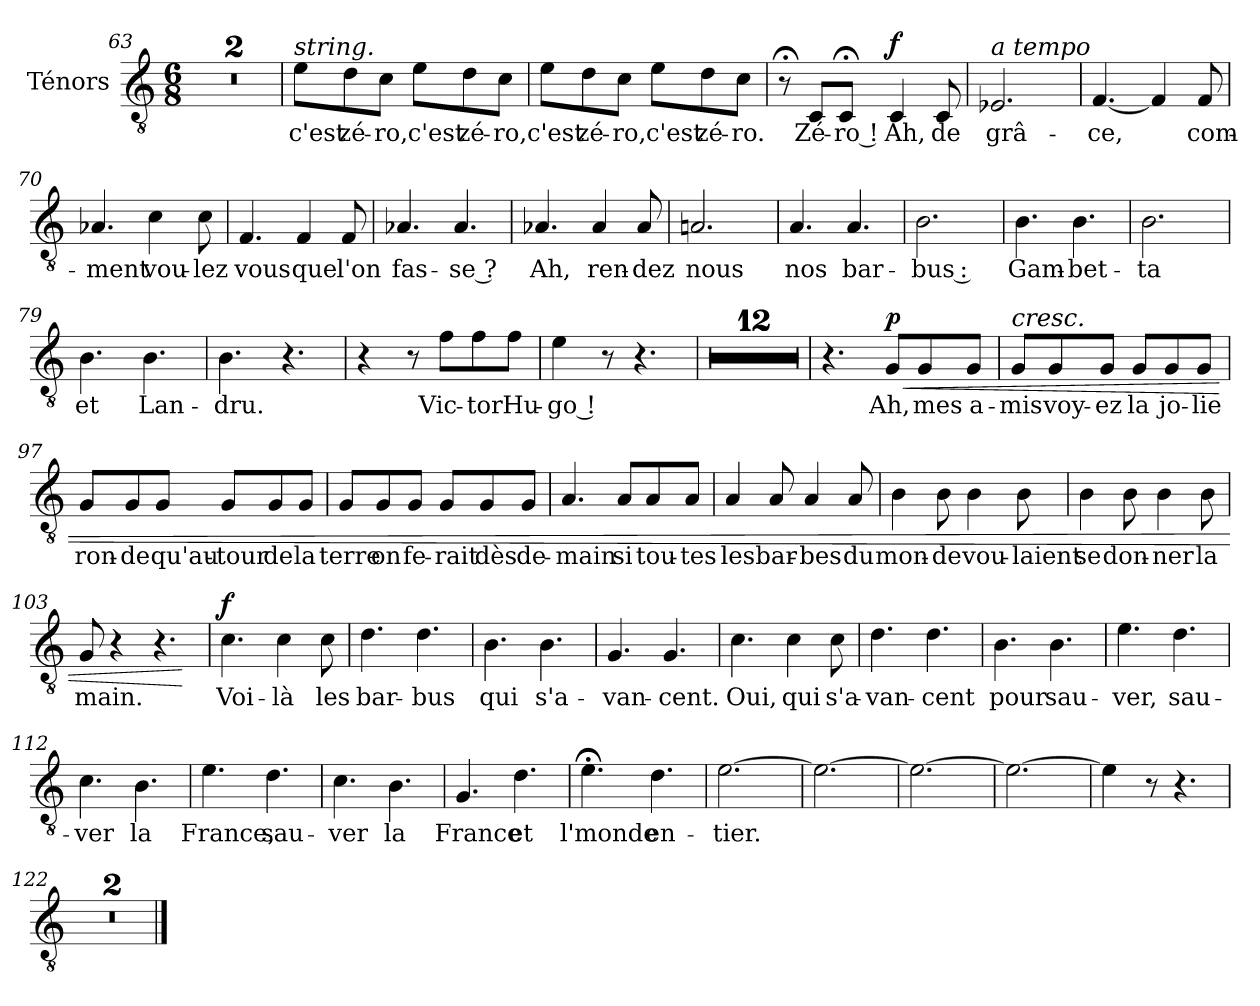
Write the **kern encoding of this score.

**kern	**text	**dynam
*part1	*part1	*part1
*staff1	*staff1	*staff1
*I"Ténors	*	*
*clefGv2	*	*
*k[]	*	*
*M6/8	*	*
=63	=63	=63
2.r	.	.
!!LO:LB:g=z
=64	=64	=64
2.r	.	.
=65	=65	=65
!LO:TX:a:i:t=string.	!	!
!	!LO:LY:b	!
8e\L	c'est	.
!	!LO:LY:b	!
8d\	zé-	.
!	!LO:LY:b	!
8c\J	ro,	.
!	!LO:LY:b	!
8e\L	c'est	.
!	!LO:LY:b	!
8d\	zé-	.
!	!LO:LY:b	!
8c\J	ro,	.
=66	=66	=66
!	!LO:LY:b	!
8e\L	c'est	.
!	!LO:LY:b	!
8d\	zé-	.
!	!LO:LY:b	!
8c\J	ro,	.
!	!LO:LY:b	!
8e\L	c'est	.
!	!LO:LY:b	!
8d\	zé-	.
!	!LO:LY:b	!
8c\J	ro.	.
=67	=67	=67
8r;<	.	.
!	!LO:LY:b	!
8C/L	Zé-	.
!	!LO:LY:b	!
8C;</J	ro !	.
!	!LO:LY:b	!LO:DY:a
4C/	Ah,	f
!	!LO:LY:b	!
8C/	de	.
!!LO:PB:g=z
=68	=68	=68
!LO:TX:a:i:t=a tempo	!	!
!	!LO:LY:b	!
2.E-X/	grâ-	.
=69	=69	=69
!	!LO:LY:b	!
[4.F/	ce,	.
4F/]	.	.
!	!LO:LY:b	!
8F/	com-	.
=70	=70	=70
!	!LO:LY:b	!
4.A-X/	ment	.
!	!LO:LY:b	!
4c\	vou-	.
!	!LO:LY:b	!
8c\	lez	.
=71	=71	=71
!	!LO:LY:b	!
4.F/	-vous	.
!	!LO:LY:b	!
4F/	que	.
!	!LO:LY:b	!
8F/	l'on	.
=72	=72	=72
!	!LO:LY:b	!
4.A-X/	fas-	.
!	!LO:LY:b	!
4.A-/	se ?	.
!!LO:LB:g=z
=73	=73	=73
!	!LO:LY:b	!
4.A-X/	Ah,	.
!	!LO:LY:b	!
4A-/	ren-	.
!	!LO:LY:b	!
8A-/	dez	.
=74	=74	=74
!	!LO:LY:b	!
2.Ani/	-nous	.
=75	=75	=75
!	!LO:LY:b	!
4.A/	nos	.
!	!LO:LY:b	!
4.A/	bar-	.
=76	=76	=76
!	!LO:LY:b	!
2.B\	bus :	.
=77	=77	=77
!	!LO:LY:b	!
4.B\	Gam-	.
!	!LO:LY:b	!
4.B\	bet-	.
!!LO:PB:g=z
=78	=78	=78
!	!LO:LY:b	!
2.B\	ta	.
=79	=79	=79
!	!LO:LY:b	!
4.B\	et	.
!	!LO:LY:b	!
4.B\	Lan-	.
=80	=80	=80
!	!LO:LY:b	!
4.B\	dru.	.
4.r	.	.
=81	=81	=81
4r	.	.
8r	.	.
!	!LO:LY:b	!
8f\L	Vic-	.
!	!LO:LY:b	!
8f\	tor	.
!	!LO:LY:b	!
8f\J	Hu-	.
=82	=82	=82
!	!LO:LY:b	!
4e\	go !	.
8r	.	.
4.r	.	.
!!LO:LB:g=z
=83	=83	=83
2.r	.	.
=84	=84	=84
2.r	.	.
=85	=85	=85
2.r	.	.
=86	=86	=86
2.r	.	.
=87	=87	=87
2.r	.	.
!!LO:PB:g=z
=88	=88	=88
2.r	.	.
=89	=89	=89
2.r	.	.
=90	=90	=90
2.r	.	.
=91	=91	=91
2.r	.	.
!!LO:LB:g=z
=92	=92	=92
2.r	.	.
=93	=93	=93
2.r	.	.
=94	=94	=94
2.r	.	.
=95	=95	=95
4.r	.	.
!	!LO:LY:b	!LO:HP:b
!	!	!LO:DY:n=1:a
8G/L	Ah,	< p
!	!LO:LY:b	!
8G/	mes	.
!	!LO:LY:b	!
8G/J	a-	.
!!LO:PB:g=z
=96	=96	=96
!LO:TX:a:i:t=cresc.	!	!
!	!LO:LY:b	!
8G/L	mis	.
!	!LO:LY:b	!
8G/	voy-	.
!	!LO:LY:b	!
8G/J	ez	.
!	!LO:LY:b	!
8G/L	la	.
!	!LO:LY:b	!
8G/	jo-	.
!	!LO:LY:b	!
8G/J	lie	.
=97	=97	=97
!	!LO:LY:b	!
8G/L	ron-	.
!	!LO:LY:b	!
8G/	de	.
!	!LO:LY:b	!
8G/J	qu'au-	.
!	!LO:LY:b	!
8G/L	tour	.
!	!LO:LY:b	!
8G/	de	.
!	!LO:LY:b	!
8G/J	la	.
=98	=98	=98
!	!LO:LY:b	!
8G/L	terre	.
!	!LO:LY:b	!
8G/	on	.
!	!LO:LY:b	!
8G/J	fe-	.
!	!LO:LY:b	!
8G/L	rait	.
!	!LO:LY:b	!
8G/	dès	.
!	!LO:LY:b	!
8G/J	de-	.
=99	=99	=99
!	!LO:LY:b	!
4.A/	main	.
!	!LO:LY:b	!
8A/L	si	.
!	!LO:LY:b	!
8A/	tou-	.
!	!LO:LY:b	!
8A/J	tes	.
!!LO:LB:g=z
=100	=100	=100
!	!LO:LY:b	!
4A/	les	.
!	!LO:LY:b	!
8A/	bar-	.
!	!LO:LY:b	!
4A/	bes	.
!	!LO:LY:b	!
8A/	du	.
=101	=101	=101
!	!LO:LY:b	!
4B\	mon-	.
!	!LO:LY:b	!
8B\	-de	.
!	!LO:LY:b	!
4B\	vou-	.
!	!LO:LY:b	!
8B\	-laient	.
=102	=102	=102
!	!LO:LY:b	!
4B\	se	.
!	!LO:LY:b	!
8B\	don-	.
!	!LO:LY:b	!
4B\	ner	.
!	!LO:LY:b	!
8B\	la	.
=103	=103	=103
!	!LO:LY:b	!
8G/	main.	.
4r	.	.
4.r	.	.
.	.	[
!!LO:PB:g=z
=104	=104	=104
!	!LO:LY:b	!LO:DY:a
4.c\	Voi-	f
!	!LO:LY:b	!
4c\	-là	.
!	!LO:LY:b	!
8c\	les	.
=105	=105	=105
!	!LO:LY:b	!
4.d\	bar-	.
!	!LO:LY:b	!
4.d\	bus	.
=106	=106	=106
!	!LO:LY:b	!
4.B\	qui	.
!	!LO:LY:b	!
4.B\	s'a-	.
=107	=107	=107
!	!LO:LY:b	!
4.G/	-van--	.
!	!LO:LY:b	!
4.G/	-cent.	.
=108	=108	=108
!	!LO:LY:b	!
4.c\	Oui,	.
!	!LO:LY:b	!
4c\	qui	.
!	!LO:LY:b	!
8c\	s'a-	.
!!LO:LB:g=z
=109	=109	=109
!	!LO:LY:b	!
4.d\	van-	.
!	!LO:LY:b	!
4.d\	cent	.
=110	=110	=110
!	!LO:LY:b	!
4.B\	pour	.
!	!LO:LY:b	!
4.B\	sau-	.
=111	=111	=111
!	!LO:LY:b	!
4.e\	ver,	.
!	!LO:LY:b	!
4.d\	sau-	.
=112	=112	=112
!	!LO:LY:b	!
4.c\	ver	.
!	!LO:LY:b	!
4.B\	la	.
=113	=113	=113
!	!LO:LY:b	!
4.e\	France,	.
!	!LO:LY:b	!
4.d\	sau-	.
!!LO:PB:g=z
=114	=114	=114
!	!LO:LY:b	!
4.c\	ver	.
!	!LO:LY:b	!
4.B\	la	.
=115	=115	=115
!	!LO:LY:b	!
4.G/	France	.
!	!LO:LY:b	!
4.d\	et	.
=116	=116	=116
!	!LO:LY:b	!
4.e;<\	l'monde	.
!	!LO:LY:b	!
4.d\	en-	.
=117	=117	=117
!	!LO:LY:b	!
[2.e\	tier.	.
=118	=118	=118
2.e\_	.	.
=119	=119	=119
2.e\_	.	.
!!LO:LB:g=z
=120	=120	=120
2.e\_	.	.
=121	=121	=121
4e\]	.	.
8r	.	.
4.r	.	.
=122	=122	=122
2.r	.	.
=123	=123	=123
2.r	.	.
==	==	==
*-	*-	*-
